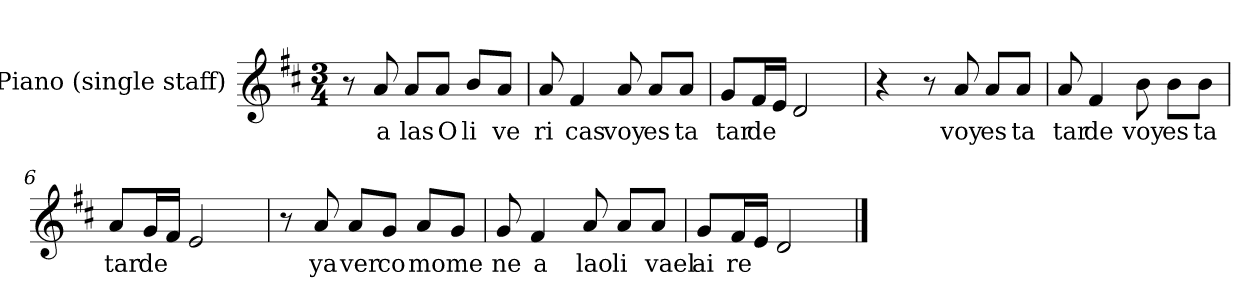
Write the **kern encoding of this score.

**kern	**text
*part1	*part1
*staff1	*staff1
*I"Piano (single staff)	*
*I'Pno.	*
*stria5	*
*clefG2	*
*k[f#c#]	*
*D:	*
*M3/4	*
*MM126	*
=1	=1
8r	.
8a/	a
8a/L	las
8a/J	O
8b/L	li
8a/J	ve
=2	=2
8a/	ri
4f#/	cas
8a/	voy
8a/L	es
8a/J	ta
=3	=3
8g/L	tar
16f#/L	de
16e/JJ	.
2d/	.
=4	=4
4r	.
8r	.
8a/	voy
8a/L	es
8a/J	ta
=5	=5
8a/	tar
4f#/	de
8b\	voy
8b\L	es
8b\J	ta
=6	=6
8a/L	tar
16g/L	de
16f#/JJ	.
2e/	.
=7	=7
8r	.
8a/	ya
8a/L	ver
8g/J	co
8a/L	mo
8g/J	me
=8	=8
8g/	ne
4f#/	a
8a/	lao
8a/L	li
8a/J	vael
=9	=9
8g/L	ai
16f#/L	re
16e/JJ	.
2d/	.
==	==
*-	*-
